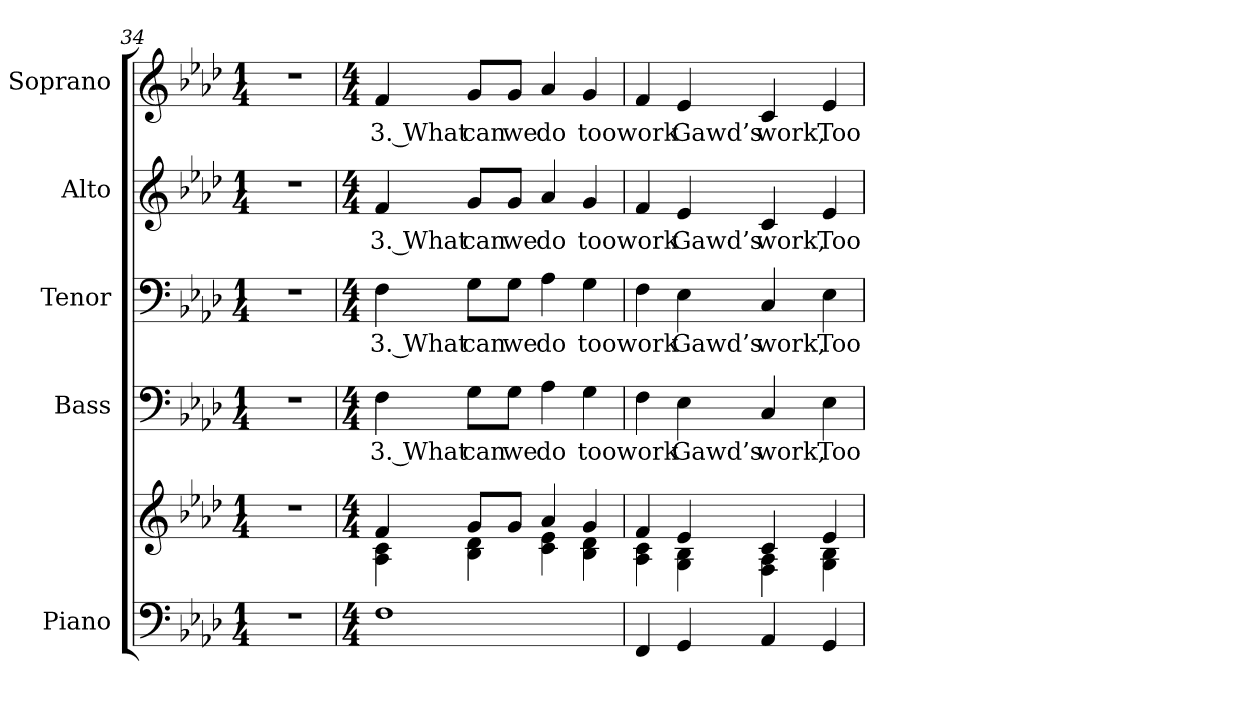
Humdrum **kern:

**kern	**kern	**kern	**text	**kern	**text	**kern	**text	**kern	**text
*part5	*part5	*part4	*part4	*part3	*part3	*part2	*part2	*part1	*part1
*staff6	*staff5	*staff4	*staff4	*staff3	*staff3	*staff2	*staff2	*staff1	*staff1
*I"Piano	*	*I"Bass	*	*I"Tenor	*	*I"Alto	*	*I"Soprano	*
*I'Pno.	*	*I'B.	*	*I'T.	*	*I'A.	*	*I'S.	*
*clefF4	*clefG2	*clefF4	*	*clefF4	*	*clefG2	*	*clefG2	*
*k[b-e-a-d-]	*k[b-e-a-d-]	*k[b-e-a-d-]	*	*k[b-e-a-d-]	*	*k[b-e-a-d-]	*	*k[b-e-a-d-]	*
*A-:	*A-:	*A-:	*	*A-:	*	*A-:	*	*A-:	*
*M1/4	*M1/4	*M1/4	*	*M1/4	*	*M1/4	*	*M1/4	*
=34	=34	=34	=34	=34	=34	=34	=34	=34	=34
!LO:N:vis=1	!LO:N:vis=1	!LO:N:vis=1	!	!LO:N:vis=1	!	!LO:N:vis=1	!	!LO:N:vis=1	!
4r	4r	4r	.	4r	.	4r	.	4r	.
!!LO:PB:g=z
=35	=35	=35	=35	=35	=35	=35	=35	=35	=35
*M4/4	*M4/4	*M4/4	*	*M4/4	*	*M4/4	*	*M4/4	*
*	*^	*	*	*	*	*	*	*	*
!	!	!	!	!LO:LY:b:color=#000000	!	!	!	!	!	!
!	!	!	!	!	!	!LO:LY:b:color=#000000	!	!	!	!
!	!	!	!	!	!	!	!	!LO:LY:b:color=#000000	!	!
!	!	!	!	!	!	!	!	!	!	!LO:LY:b:color=#000000
1Fi	4fi/	4A-i\ 4ci	4Fi\	3. What	4Fi\	3. What	4fi/	3. What	4fi/	3. What
!	!	!	!	!LO:LY:b:color=#000000	!	!	!	!	!	!
!	!	!	!	!	!	!LO:LY:b:color=#000000	!	!	!	!
!	!	!	!	!	!	!	!	!LO:LY:b:color=#000000	!	!
!	!	!	!	!	!	!	!	!	!	!LO:LY:b:color=#000000
.	8gi/L	4B-i\ 4d-i	8Gi\L	can	8Gi\L	can	8gi/L	can	8gi/L	can
!	!	!	!	!LO:LY:b:color=#000000	!	!	!	!	!	!
!	!	!	!	!	!	!LO:LY:b:color=#000000	!	!	!	!
!	!	!	!	!	!	!	!	!LO:LY:b:color=#000000	!	!
!	!	!	!	!	!	!	!	!	!	!LO:LY:b:color=#000000
.	8gi/J	.	8Gi\J	we	8Gi\J	we	8gi/J	we	8gi/J	we
!	!	!	!	!LO:LY:b:color=#000000	!	!	!	!	!	!
!	!	!	!	!	!	!LO:LY:b:color=#000000	!	!	!	!
!	!	!	!	!	!	!	!	!LO:LY:b:color=#000000	!	!
!	!	!	!	!	!	!	!	!	!	!LO:LY:b:color=#000000
.	4a-i/	4ci\ 4e-i	4A-i\	do	4A-i\	do	4a-i/	do	4a-i/	do
!	!	!	!	!LO:LY:b:color=#000000	!	!	!	!	!	!
!	!	!	!	!	!	!LO:LY:b:color=#000000	!	!	!	!
!	!	!	!	!	!	!	!	!LO:LY:b:color=#000000	!	!
!	!	!	!	!	!	!	!	!	!	!LO:LY:b:color=#000000
.	4gi/	4B-i\ 4d-i	4Gi\	too	4Gi\	too	4gi/	too	4gi/	too
=36	=36	=36	=36	=36	=36	=36	=36	=36	=36	=36
!	!	!	!	!LO:LY:b:color=#000000	!	!	!	!	!	!
!	!	!	!	!	!	!LO:LY:b:color=#000000	!	!	!	!
!	!	!	!	!	!	!	!	!LO:LY:b:color=#000000	!	!
!	!	!	!	!	!	!	!	!	!	!LO:LY:b:color=#000000
4FFi/	4fi/	4A-i\ 4ci	4Fi\	work	4Fi\	work	4fi/	work	4fi/	work
!	!	!	!	!LO:LY:b:color=#000000	!	!	!	!	!	!
!	!	!	!	!	!	!LO:LY:b:color=#000000	!	!	!	!
!	!	!	!	!	!	!	!	!LO:LY:b:color=#000000	!	!
!	!	!	!	!	!	!	!	!	!	!LO:LY:b:color=#000000
4GGi/	4e-i/	4Gi\ 4B-i	4E-i\	Gawd’s	4E-i\	Gawd’s	4e-i/	Gawd’s	4e-i/	Gawd’s
!	!	!	!	!LO:LY:b:color=#000000	!	!	!	!	!	!
!	!	!	!	!	!	!LO:LY:b:color=#000000	!	!	!	!
!	!	!	!	!	!	!	!	!LO:LY:b:color=#000000	!	!
!	!	!	!	!	!	!	!	!	!	!LO:LY:b:color=#000000
4AA-i/	4ci/	4Fi\ 4A-i	4Ci/	work,	4Ci/	work,	4ci/	work,	4ci/	work,
!	!	!	!	!LO:LY:b:color=#000000	!	!	!	!	!	!
!	!	!	!	!	!	!LO:LY:b:color=#000000	!	!	!	!
!	!	!	!	!	!	!	!	!LO:LY:b:color=#000000	!	!
!	!	!	!	!	!	!	!	!	!	!LO:LY:b:color=#000000
4GGi/	4e-i/	4Gi\ 4B-i	4E-i\	Too	4E-i\	Too	4e-i/	Too	4e-i/	Too
*	*v	*v	*	*	*	*	*	*	*	*
=	=	=	=	=	=	=	=	=	=
*-	*-	*-	*-	*-	*-	*-	*-	*-	*-
